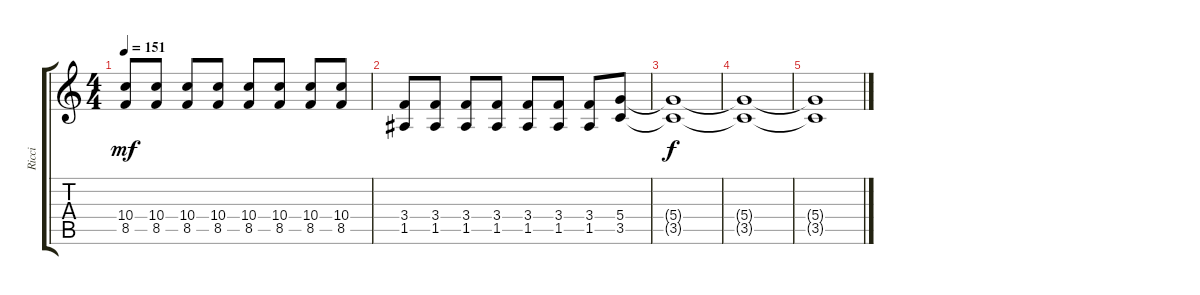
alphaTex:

\track ("Ricci" "Ricci") {instrument overdrivenguitar}
\staff {score tabs}
\tuning (E4 B3 G3 D3 A2 D2) {hide}
\ts (4 4)
\tempo 151
\clef g2
\ks c
(10.4 8.5).8{dy mf} (10.4 8.5).8 (10.4 8.5).8 (10.4 8.5).8 (10.4 8.5).8 (10.4 8.5).8 (10.4 8.5).8 (10.4 8.5).8 |
(3.4 1.5).8 (3.4 1.5).8 (3.4 1.5).8 (3.4 1.5).8 (3.4 1.5).8 (3.4 1.5).8 (3.4 1.5).8 (5.4 3.5).8 |
(5.4{t} 3.5{t}).1{dy f} |
(5.4{t} 3.5{t}).1 |
(5.4{t} 3.5{t}).1
